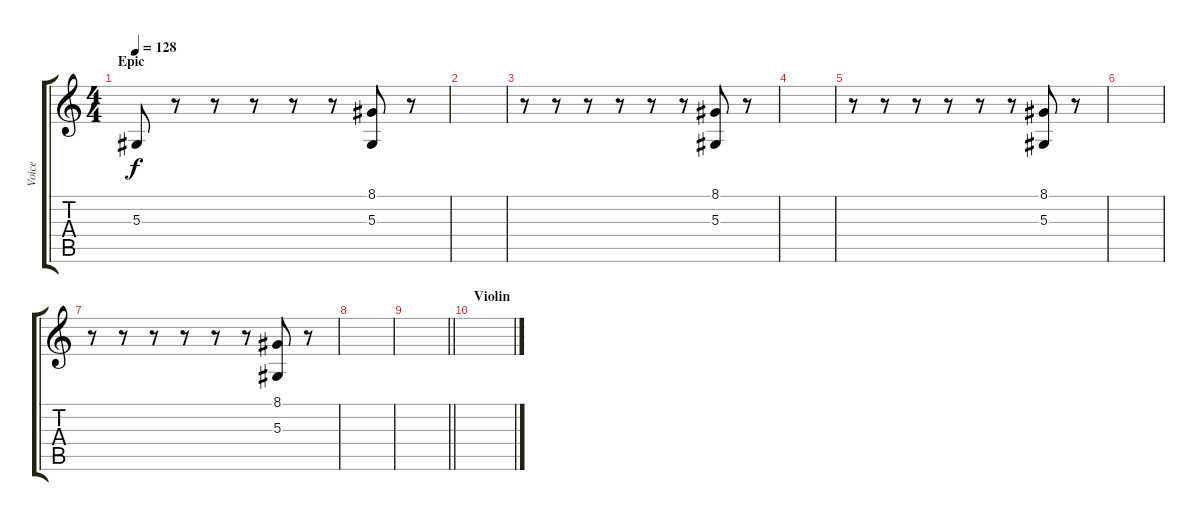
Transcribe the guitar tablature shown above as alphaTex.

\track ("Voice" "Voice") {instrument trumpet}
\staff {score tabs}
\tuning (C4 G3 Eb3 Bb2 F2 C2) {hide}
\ts (4 4)
\section ("" "Epic")
\tempo 128
\clef g2
\ks c
5.3.8{dy f} r.8 r.8 r.8 r.8 r.8 (8.1 5.3).8 r.8 |
|
r.8 r.8 r.8 r.8 r.8 r.8 (8.1 5.3).8 r.8 |
|
r.8 r.8 r.8 r.8 r.8 r.8 (8.1 5.3).8 r.8 |
|
r.8 r.8 r.8 r.8 r.8 r.8 (8.1 5.3).8 r.8 |
|
\barLineRight lightlight
|
\section ("" "Violin")
